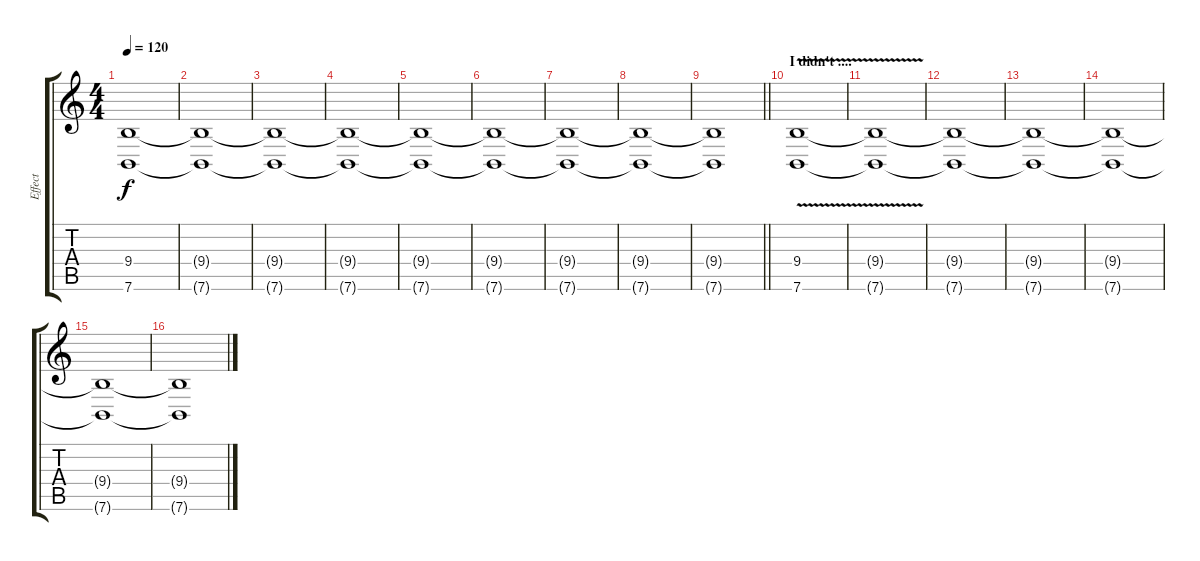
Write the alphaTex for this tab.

\track ("Effect" "Effect") {instrument pad2warm}
\staff {score tabs}
\tuning (E4 B3 G3 D3 A2 E2) {hide}
\ts (4 4)
\tempo 120
\clef g2
\ks c
(9.4{t} 7.6{t}).1{dy f} |
(9.4{t} 7.6{t}).1 |
(9.4{t} 7.6{t}).1 |
(9.4{t} 7.6{t}).1 |
(9.4{t} 7.6{t}).1 |
(9.4{t} 7.6{t}).1 |
(9.4{t} 7.6{t}).1 |
(9.4{t} 7.6{t}).1 |
\barLineRight lightlight
(9.4{t} 7.6{t}).1 |
\section ("" "I didn't ....")
(9.4{v} 7.6).1 |
(9.4{t} 7.6{t}).1 |
(9.4{t} 7.6{t}).1 |
(9.4{t} 7.6{t}).1 |
(9.4{t} 7.6{t}).1 |
(9.4{t} 7.6{t}).1 |
(9.4{t} 7.6{t}).1
